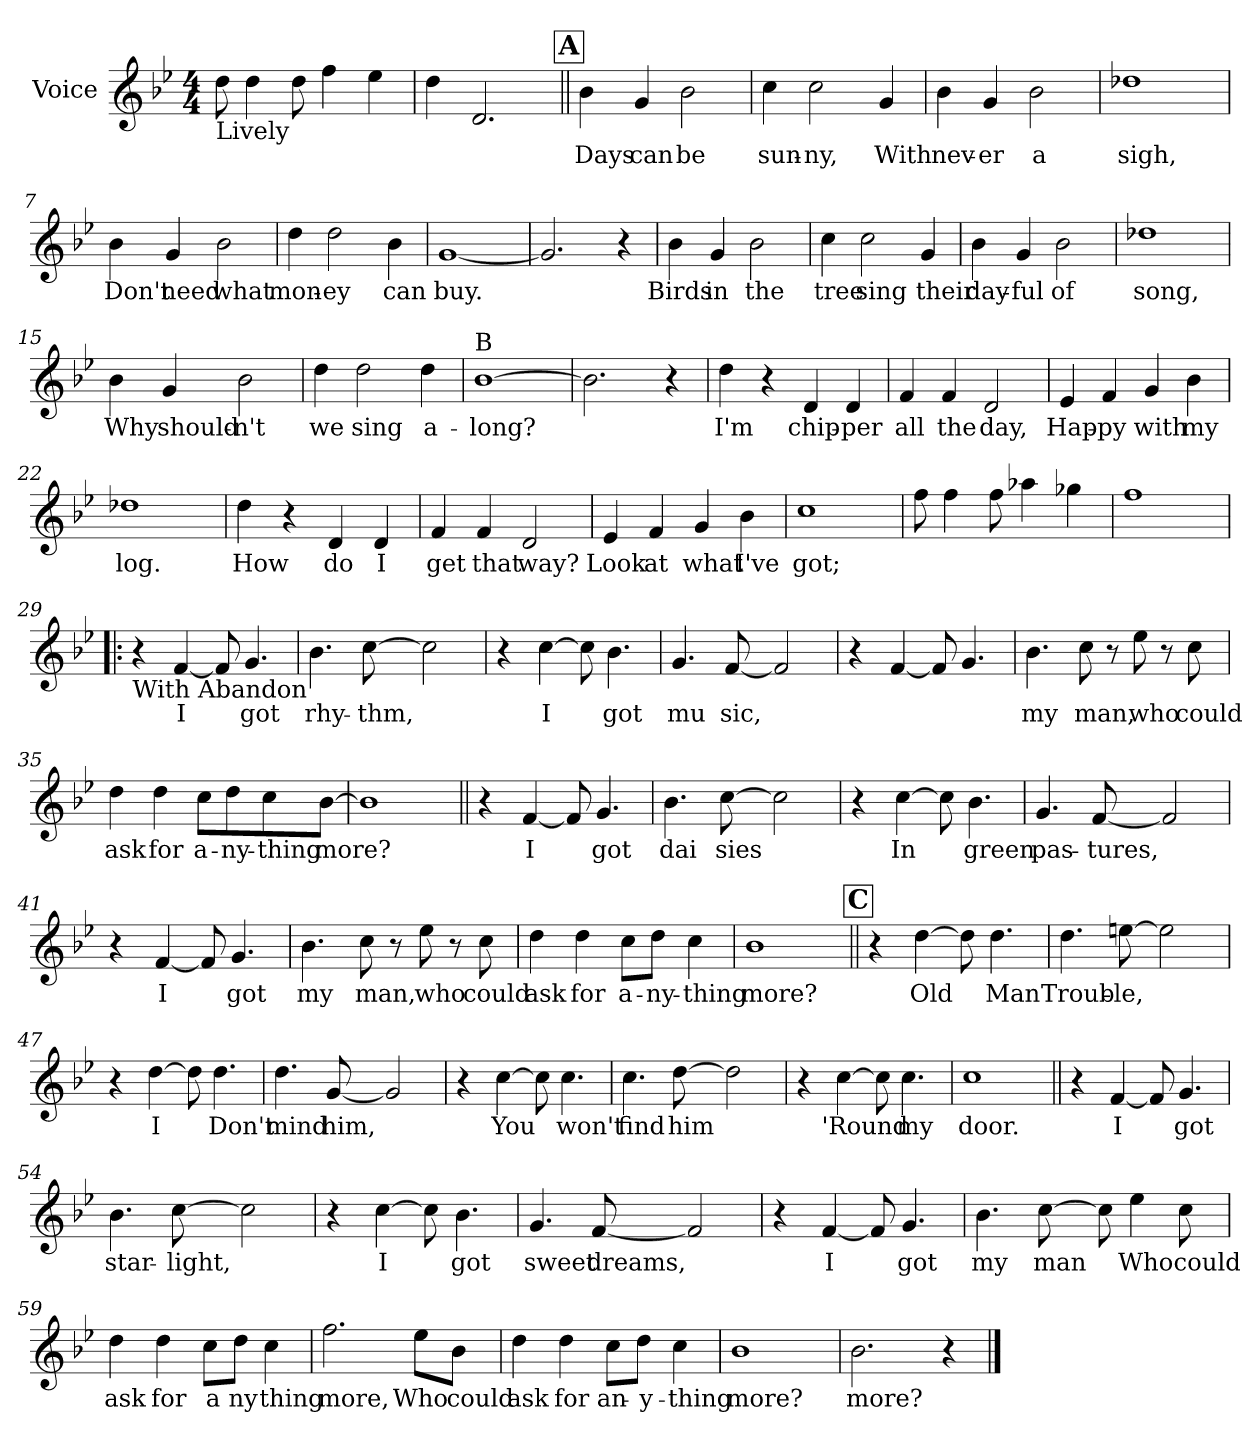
**kern	**text
*part1	*part1
*staff1	*staff1
*I"Voice	*
*I'V	*
*clefG2	*
*k[b-e-]	*
*B-:	*
*M4/4	*
=1	=1
!LO:TX:b:t=Lively	!
8dd\	.
4dd\	.
8dd\	.
4ff\	.
4ee-\	.
=2	=2
4dd\	.
2.d/	.
!!LO:REH:place=s1:a:t=A
=3||	=3||
4b-\	Days
4g/	can
2b-\	be
=4	=4
4cc\	sun-
2cc\	-ny,
4g/	With
=5	=5
4b-\	nev-
4g/	-er
2b-\	a
!!LO:LB:g=z
=6	=6
1dd-X	sigh,
=7	=7
4b-\	Don't
4g/	need
2b-\	what
=8	=8
4dd\	mon-
2dd\	-ey
4b-\	can
=9	=9
[1g	buy.
=10	=10
2.g/]	.
4r	.
!!LO:LB:g=z
=11	=11
4b-\	Birds
4g/	in
2b-\	the
=12	=12
4cc\	tree
2cc\	sing
4g/	their
=13	=13
4b-\	day-
4g/	-ful
2b-\	of
=14	=14
1dd-X	song,
!!LO:LB:g=z
=15	=15
4b-\	Why
4g/	should-
2b-\	-n't
=16	=16
4dd\	we
2dd\	sing
4dd\	a-
=17	=17
!LO:TX:a:t=B	!
[1b-	-long?
=18	=18
2.b-\]	.
4r	.
!!LO:LB:g=z
=19	=19
4dd\	I'm
4r	.
4d/	chip-
4d/	-per
=20	=20
4f/	all
4f/	the
2d/	day,
=21	=21
4e-/	Hap-
4f/	-py
4g/	with
4b-\	my
=22	=22
1dd-X	log.
=23	=23
4dd\	How
4r	.
4d/	do
4d/	I
!!LO:LB:g=z
=24	=24
4f/	get
4f/	that
2d/	way?
=25	=25
4e-/	Look
4f/	at
4g/	what
4b-\	I've
=26	=26
1cc	got;
=27	=27
8ff\	.
4ff\	.
8ff\	.
4aa-X\	.
4gg-X\	.
=28	=28
1ff	.
!!LO:LB:g=z
=29!|:	=29!|:
!!LO:REH:place=s1:a:t=B
!LO:TX:b:t=With Abandon	!
4r	.
[4f/	I
8f/]	.
4.g/	got
=30	=30
4.b-\	rhy-
[8cc\	-thm,
2cc\]	.
=31	=31
4r	.
[4cc\	I
8cc\]	.
4.b-\	got
=32	=32
4.g/	mu
[8f/	sic,
2f/]	.
!!LO:LB:g=z
=33	=33
4r	.
[4f/	.
8f/]	.
4.g/	.
=34	=34
4.b-\	my
8cc\	man,
8r	.
8ee-\	who
8r	.
8cc\	could
=35	=35
4dd\	ask
4dd\	for
8cc\L	a-
8dd\	-ny-
8cc\	-thing
[8b-\J	more?
=36	=36
1b-]	.
!!LO:LB:g=z
=37||	=37||
4r	.
[4f/	I
8f/]	.
4.g/	got
=38	=38
4.b-\	dai
[8cc\	-sies
2cc\]	.
=39	=39
4r	.
[4cc\	In
8cc\]	.
4.b-\	green
=40	=40
4.g/	pas-
[8f/	-tures,
2f/]	.
!!LO:LB:g=z
=41	=41
4r	.
[4f/	I
8f/]	.
4.g/	got
=42	=42
4.b-\	my
8cc\	man,
8r	.
8ee-\	who
8r	.
8cc\	could
=43	=43
4dd\	ask
4dd\	for
8cc\L	a-
8dd\J	-ny-
4cc\	-thing
=44	=44
1b-	more?
!!LO:LB:g=z
!!LO:REH:place=s1:a:t=C
=45||	=45||
4r	.
[4dd\	Old
8dd\]	.
4.dd\	Man
=46	=46
4.dd\	Troub-
[8een\	le,
2ee\]	.
=47	=47
4r	.
[4dd\	I
8dd\]	.
4.dd\	Don't
=48	=48
4.dd\	mind
[8g/	him,
2g/]	.
!!LO:LB:g=z
=49	=49
4r	.
[4cc\	You
8cc\]	.
4.cc\	won't
=50	=50
4.cc\	find
[8dd\	him
2dd\]	.
=51	=51
4r	.
[4cc\	'Round
8cc\]	.
4.cc\	my
=52	=52
1cc	door.
!!LO:LB:g=z
=53||	=53||
4r	.
[4f/	I
8f/]	.
4.g/	got
=54	=54
4.b-\	star-
[8cc\	-light,
2cc\]	.
=55	=55
4r	.
[4cc\	I
8cc\]	.
4.b-\	got
=56	=56
4.g/	sweet
[8f/	dreams,
2f/]	.
!!LO:LB:g=z
=57	=57
4r	.
[4f/	I
8f/]	.
4.g/	got
=58	=58
4.b-\	my
[8cc\	man
8cc\]	.
4ee-\	Who
8cc\	could
=59	=59
4dd\	ask
4dd\	for
8cc\L	a
8dd\J	ny
4cc\	-thing
=60	=60
2.ff\	more,
8ee-\L	Who
8b-\J	could
!!LO:LB:g=z
=61	=61
4dd\	ask
4dd\	for
8cc\L	an-
8dd\J	-y-
4cc\	-thing
=62	=62
1b-	more?
=63	=63
2.b-\	more?
4r	.
==	==
*-	*-
